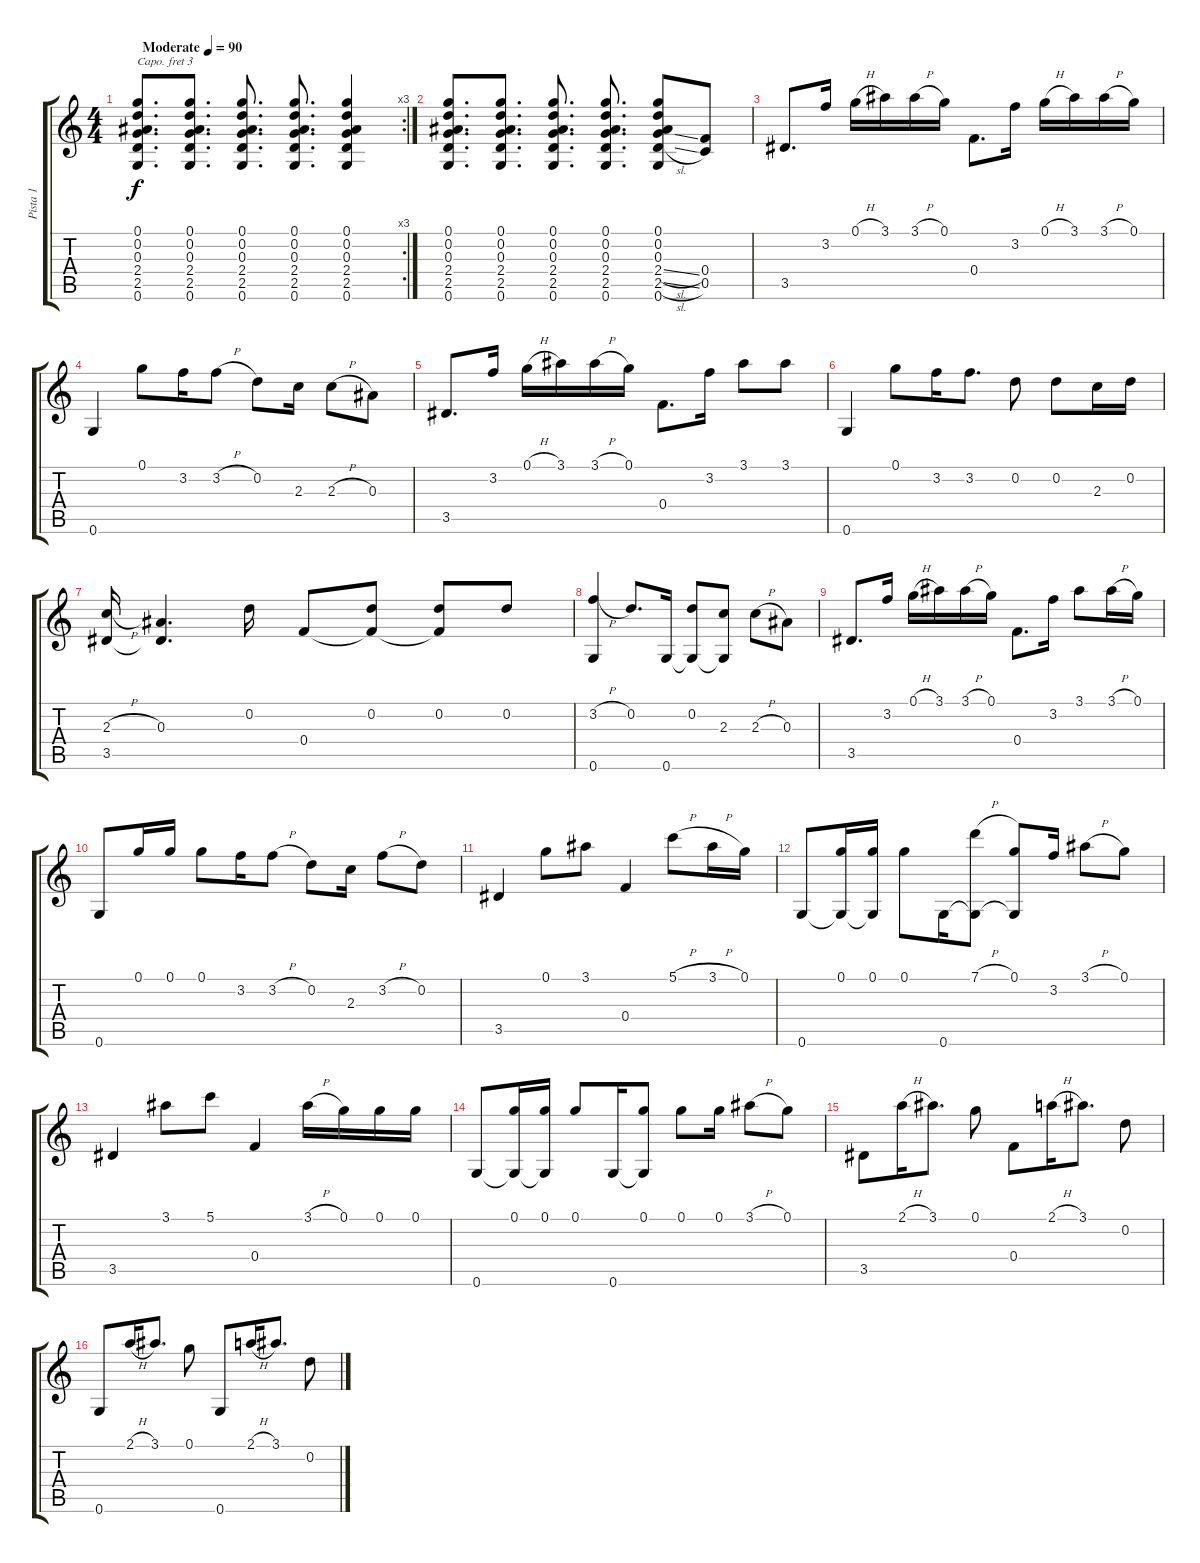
\track ("Pista 1" "Pista 1") {instrument overdrivenguitar}
\staff {score tabs}
\capo 3
\tuning (E4 B3 G3 D3 A2 E2) {hide}
\rc 3
\ts (4 4)
\tempo (90 "Moderate")
\clef g2
\ks c
(0.1 0.2 0.3 2.4 2.5 0.6).8{d dy f instrument overdrivenguitar} (0.1 0.2 0.3 2.4 2.5 0.6).8{d} (0.1 0.2 0.3 2.4 2.5 0.6).8{d} (0.1 0.2 0.3 2.4 2.5 0.6).8{d} (0.1 0.2 0.3 2.4 2.5 0.6).4 |
(0.1 0.2 0.3 2.4 2.5 0.6).8{d} (0.1 0.2 0.3 2.4 2.5 0.6).8{d} (0.1 0.2 0.3 2.4 2.5 0.6).8{d} (0.1 0.2 0.3 2.4 2.5 0.6).8{d} (0.1 0.2 0.3 2.4{sl} 2.5{sl} 0.6).8 (0.4 0.5).8 |
3.5.8{d} 3.2.16 0.1{h}.16 3.1.16 3.1{h}.16 0.1.16 0.4.8{d} 3.2.16 0.1{h}.16 3.1.16 3.1{h}.16 0.1.16 |
0.6.4 0.1.8 3.2.16 3.2{h}.8 0.2.8 2.3.16 2.3{h}.8 0.3.8 |
3.5.8{d} 3.2.16 0.1{h}.16 3.1.16 3.1{h}.16 0.1.16 0.4.8{d} 3.2.16 3.1.8 3.1.8 |
0.6.4 0.1.8 3.2.16 3.2.8{d} 0.2.8 0.2.8 2.3.16 0.2.16 |
(2.3{h} 3.5).16 (0.3 3.5{t}).4{d} 0.2.16 0.4.8 (0.2 0.4{t}).8 (0.2 0.4{t}).8 0.2.8 |
(3.2{h} 0.6).4 0.2.8{d} 0.6.16 (0.2 0.6{t}).8 (2.3 0.6{t}).8 2.3{h}.8 0.3.8 |
3.5.8{d} 3.2.16 0.1{h}.16 3.1.16 3.1{h}.16 0.1.16 0.4.8{d} 3.2.16 3.1.8 3.1{h}.16 0.1.16 |
0.6.8 0.1.16 0.1.16 0.1.8 3.2.16 3.2{h}.8 0.2.8 2.3.16 3.2{h}.8 0.2.8 |
3.5.4 0.1.8 3.1.8 0.4.4 5.1{h}.8 3.1{h}.16 0.1.16 |
0.6.8 (0.1 0.6{t}).16 (0.1 0.6{t}).16 0.1.8 0.6.16 (7.1{h} 0.6{t}).8 (0.1 0.6{t}).8 3.2.16 3.1{h}.8 0.1.8 |
3.5.4 3.1.8 5.1.8 0.4.4 3.1{h}.16 0.1.16 0.1.16 0.1.16 |
0.6.8 (0.1 0.6{t}).16 (0.1 0.6{t}).16 0.1.8 0.6.16 (0.1 0.6{t}).8 0.1.8 0.1.16 3.1{h}.8 0.1.8 |
3.5.8 2.1{h}.16 3.1.8{d} 0.1.8 0.4.8 2.1{h}.16 3.1.8{d} 0.2.8 |
0.6.8 2.1{h}.16 3.1.8{d} 0.1.8 0.6.8 2.1{h}.16 3.1.8{d} 0.2.8
